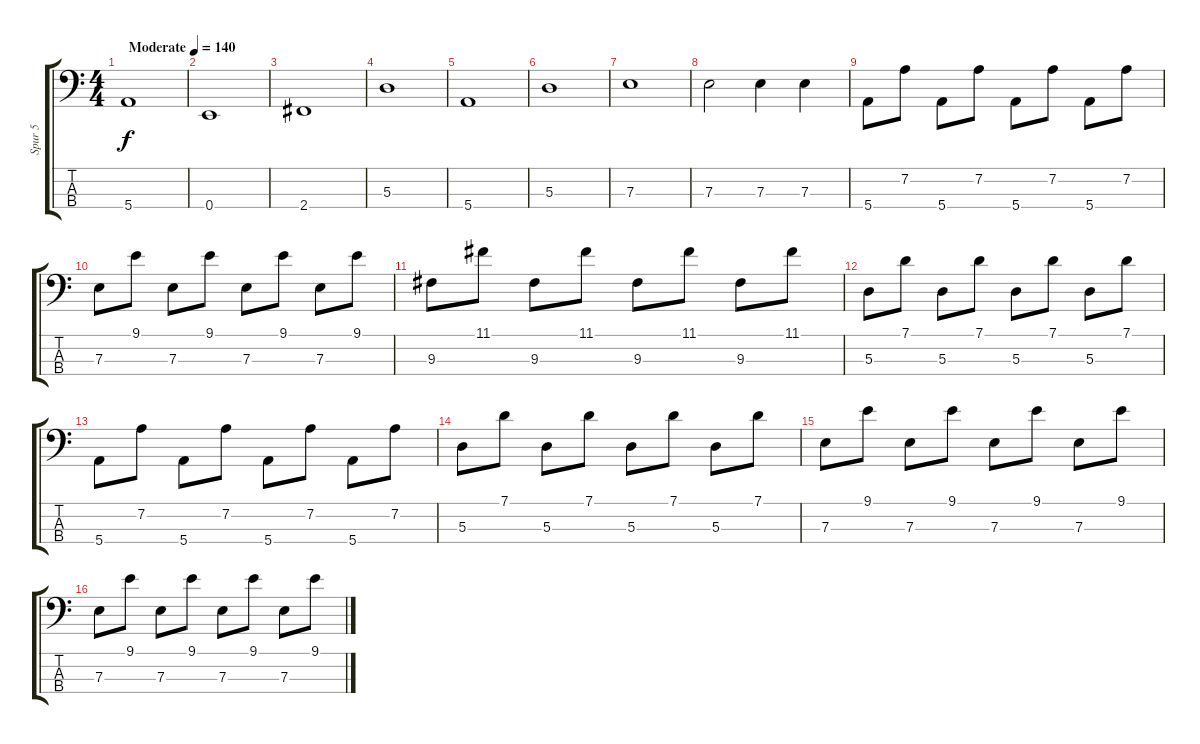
\track ("Spur 5" "Spur 5") {instrument electricbassfinger}
\staff {score tabs}
\tuning (G2 D2 A1 E1) {hide}
\ts (4 4)
\tempo (140 "Moderate")
\clef f4
\ks c
5.4.1{dy f instrument electricbassfinger} |
0.4.1 |
2.4.1 |
5.3.1 |
5.4.1 |
5.3.1 |
7.3.1 |
7.3.2 7.3.4 7.3.4 |
5.4.8 7.2.8 5.4.8 7.2.8 5.4.8 7.2.8 5.4.8 7.2.8 |
7.3.8 9.1.8 7.3.8 9.1.8 7.3.8 9.1.8 7.3.8 9.1.8 |
9.3.8 11.1.8 9.3.8 11.1.8 9.3.8 11.1.8 9.3.8 11.1.8 |
5.3.8 7.1.8 5.3.8 7.1.8 5.3.8 7.1.8 5.3.8 7.1.8 |
5.4.8 7.2.8 5.4.8 7.2.8 5.4.8 7.2.8 5.4.8 7.2.8 |
5.3.8 7.1.8 5.3.8 7.1.8 5.3.8 7.1.8 5.3.8 7.1.8 |
7.3.8 9.1.8 7.3.8 9.1.8 7.3.8 9.1.8 7.3.8 9.1.8 |
7.3.8 9.1.8 7.3.8 9.1.8 7.3.8 9.1.8 7.3.8 9.1.8
